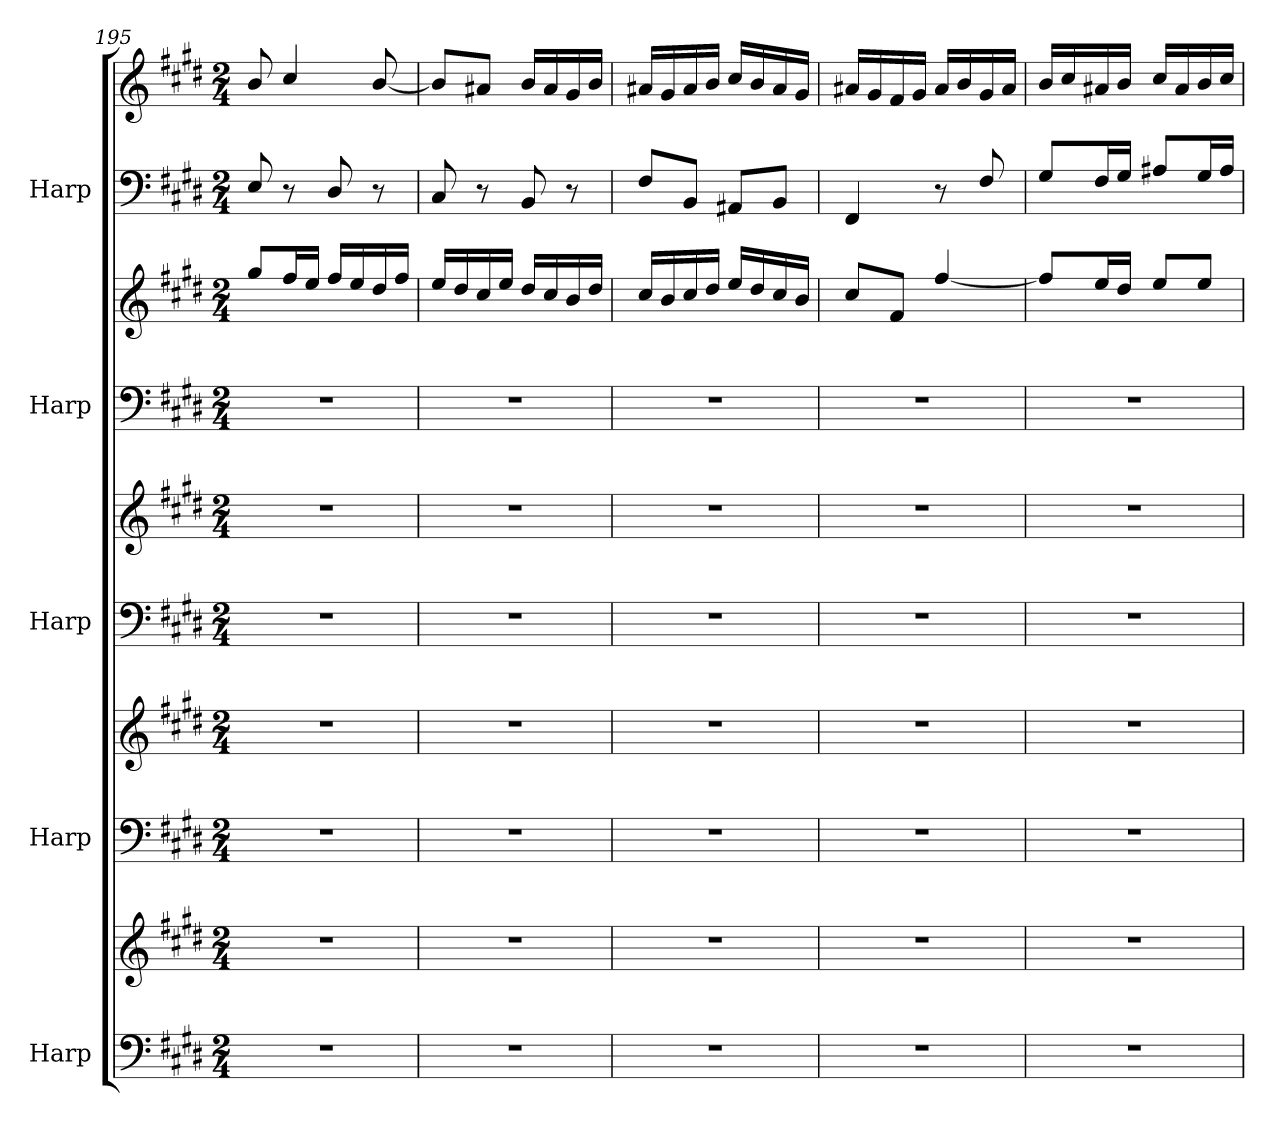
**kern	**kern	**kern	**kern	**kern	**kern	**kern	**kern	**kern	**kern
*part5	*part5	*part4	*part4	*part3	*part3	*part2	*part2	*part1	*part1
*staff10	*staff9	*staff8	*staff7	*staff6	*staff5	*staff4	*staff3	*staff2	*staff1
*I"Harp	*	*I"Harp	*	*I"Harp	*	*I"Harp	*	*I"Harp	*
*I'Hp	*	*I'Hp	*	*I'Hp	*	*I'Hp	*	*I'Hp	*
*clefF4	*clefG2	*clefF4	*clefG2	*clefF4	*clefG2	*clefF4	*clefG2	*clefF4	*clefG2
*k[f#c#g#d#]	*k[f#c#g#d#]	*k[f#c#g#d#]	*k[f#c#g#d#]	*k[f#c#g#d#]	*k[f#c#g#d#]	*k[f#c#g#d#]	*k[f#c#g#d#]	*k[f#c#g#d#]	*k[f#c#g#d#]
*M2/4	*M2/4	*M2/4	*M2/4	*M2/4	*M2/4	*M2/4	*M2/4	*M2/4	*M2/4
=195	=195	=195	=195	=195	=195	=195	=195	=195	=195
2r	2r	2r	2r	2r	2r	2r	8gg#/L	8E/	8b/
.	.	.	.	.	.	.	16ff#/L	8r	4cc#/
.	.	.	.	.	.	.	16ee/JJ	.	.
.	.	.	.	.	.	.	16ff#/LL	8D#/	.
.	.	.	.	.	.	.	16ee/	.	.
.	.	.	.	.	.	.	16dd#/	8r	[8b/
.	.	.	.	.	.	.	16ff#/JJ	.	.
=196	=196	=196	=196	=196	=196	=196	=196	=196	=196
2r	2r	2r	2r	2r	2r	2r	16ee/LL	8C#/	8b/L]
.	.	.	.	.	.	.	16dd#/	.	.
.	.	.	.	.	.	.	16cc#/	8r	8a#X/J
.	.	.	.	.	.	.	16ee/JJ	.	.
.	.	.	.	.	.	.	16dd#/LL	8BB/	16b/LL
.	.	.	.	.	.	.	16cc#/	.	16a#/
.	.	.	.	.	.	.	16b/	8r	16g#/
.	.	.	.	.	.	.	16dd#/JJ	.	16b/JJ
!!LO:PB:g=z
=197	=197	=197	=197	=197	=197	=197	=197	=197	=197
2r	2r	2r	2r	2r	2r	2r	16cc#/LL	8F#/L	16a#X/LL
.	.	.	.	.	.	.	16b/	.	16g#/
.	.	.	.	.	.	.	16cc#/	8BB/J	16a#/
.	.	.	.	.	.	.	16dd#/JJ	.	16b/JJ
.	.	.	.	.	.	.	16ee/LL	8AA#X/L	16cc#/LL
.	.	.	.	.	.	.	16dd#/	.	16b/
.	.	.	.	.	.	.	16cc#/	8BB/J	16a#/
.	.	.	.	.	.	.	16b/JJ	.	16g#/JJ
=198	=198	=198	=198	=198	=198	=198	=198	=198	=198
2r	2r	2r	2r	2r	2r	2r	8cc#/L	4FF#/	16a#X/LL
.	.	.	.	.	.	.	.	.	16g#/
.	.	.	.	.	.	.	8f#/J	.	16f#/
.	.	.	.	.	.	.	.	.	16g#/JJ
.	.	.	.	.	.	.	[4ff#/	8r	16a#/LL
.	.	.	.	.	.	.	.	.	16b/
.	.	.	.	.	.	.	.	8F#/	16g#/
.	.	.	.	.	.	.	.	.	16a#/JJ
=199	=199	=199	=199	=199	=199	=199	=199	=199	=199
2r	2r	2r	2r	2r	2r	2r	8ff#/L]	8G#/L	16b/LL
.	.	.	.	.	.	.	.	.	16cc#/
.	.	.	.	.	.	.	16ee/L	16F#/L	16a#X/
.	.	.	.	.	.	.	16dd#/JJ	16G#/JJ	16b/JJ
.	.	.	.	.	.	.	8ee/L	8A#X/L	16cc#/LL
.	.	.	.	.	.	.	.	.	16a#/
.	.	.	.	.	.	.	8ee/J	16G#/L	16b/
.	.	.	.	.	.	.	.	16A#/JJ	16cc#/JJ
=	=	=	=	=	=	=	=	=	=
*-	*-	*-	*-	*-	*-	*-	*-	*-	*-
